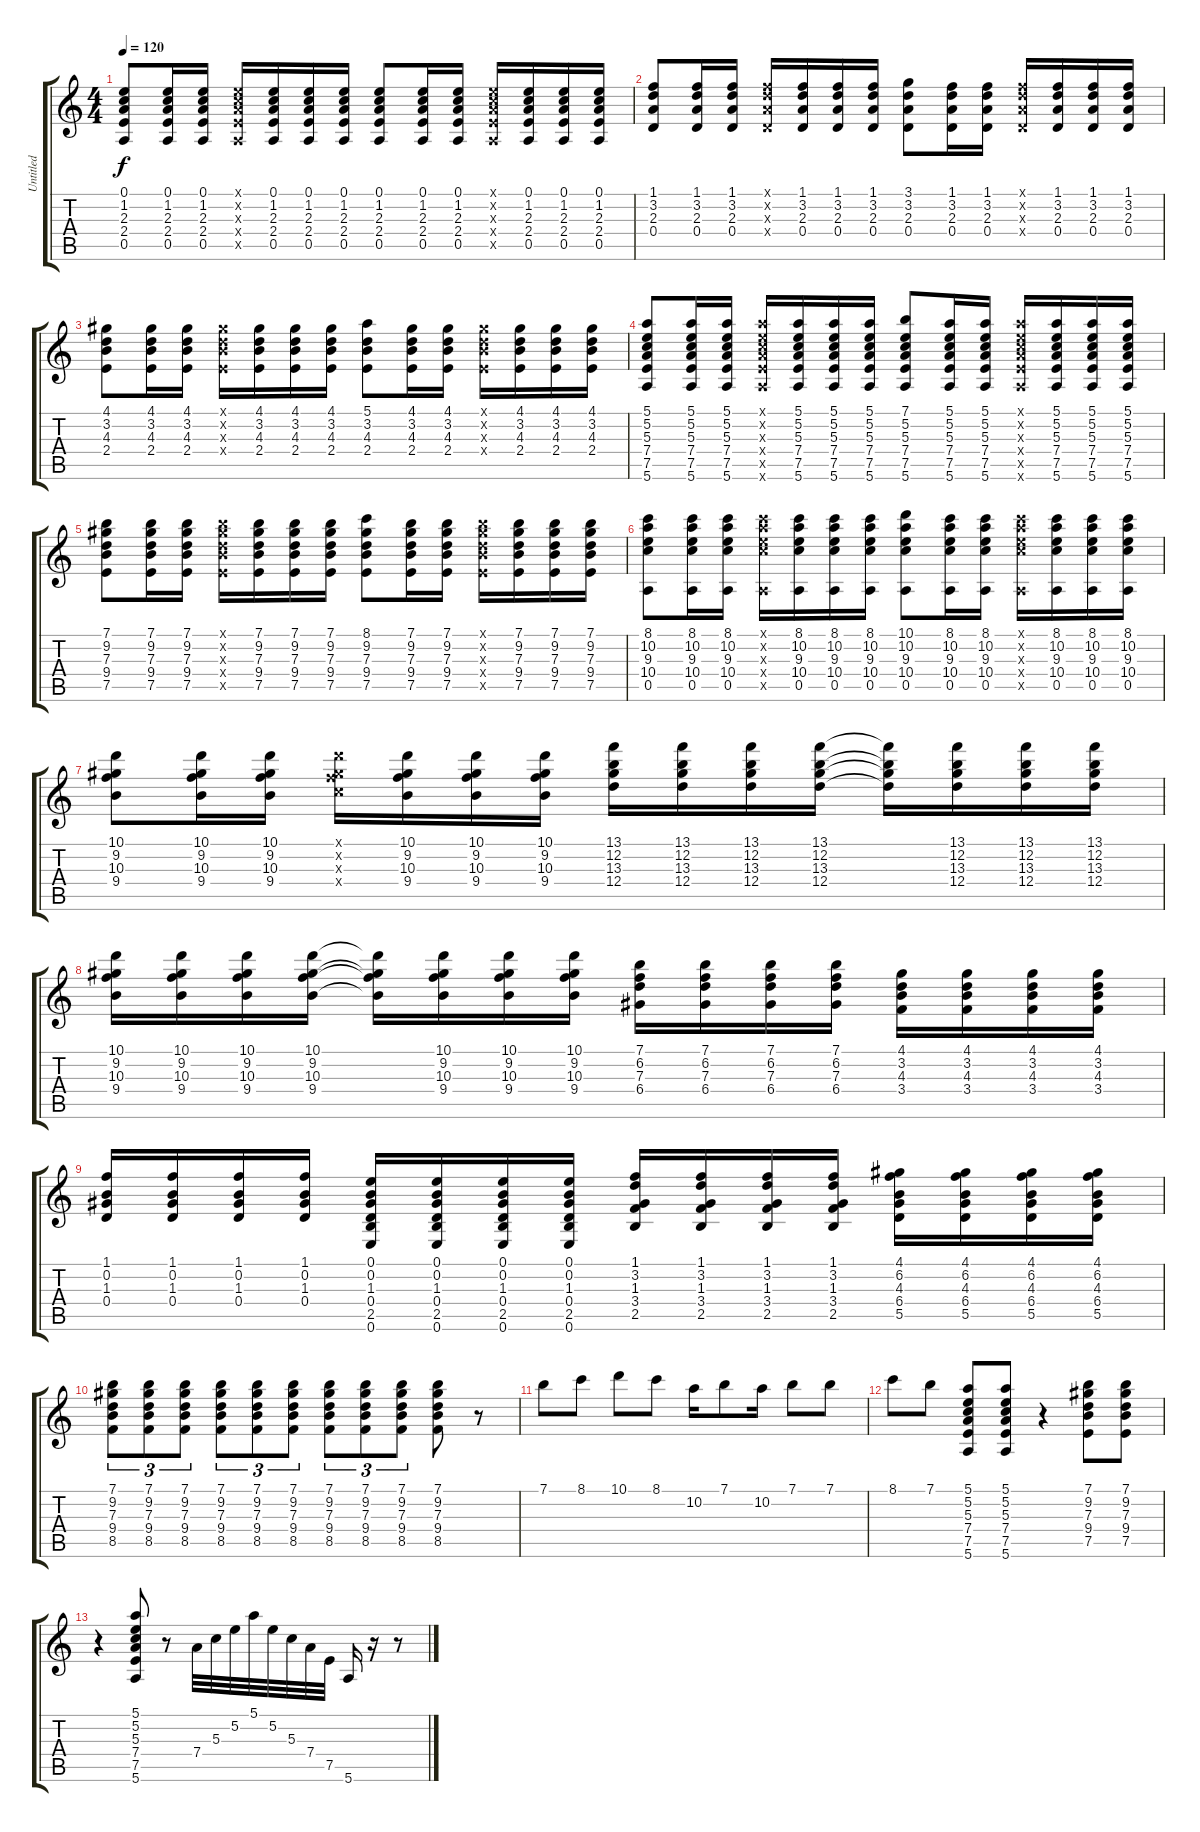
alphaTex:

\track ("Untitled" "Untitled") {instrument acousticguitarnylon}
\staff {score tabs}
\tuning (E4 B3 G3 D3 A2 E2) {hide}
\ts (4 4)
\tempo 120
\clef g2
\ks c
(0.1 1.2 2.3 2.4 0.5).8{dy f} (0.1 1.2 2.3 2.4 0.5).16 (0.1 1.2 2.3 2.4 0.5).16 (0.1{x} 1.2{x} 2.3{x} 2.4{x} 0.5{x}).16 (0.1 1.2 2.3 2.4 0.5).16 (0.1 1.2 2.3 2.4 0.5).16 (0.1 1.2 2.3 2.4 0.5).16 (0.1 1.2 2.3 2.4 0.5).8 (0.1 1.2 2.3 2.4 0.5).16 (0.1 1.2 2.3 2.4 0.5).16 (0.1{x} 1.2{x} 2.3{x} 2.4{x} 0.5{x}).16 (0.1 1.2 2.3 2.4 0.5).16 (0.1 1.2 2.3 2.4 0.5).16 (0.1 1.2 2.3 2.4 0.5).16 |
(1.1 3.2 2.3 0.4).8 (1.1 3.2 2.3 0.4).16 (1.1 3.2 2.3 0.4).16 (1.1{x} 3.2{x} 2.3{x} 0.4{x}).16 (1.1 3.2 2.3 0.4).16 (1.1 3.2 2.3 0.4).16 (1.1 3.2 2.3 0.4).16 (3.1 3.2 2.3 0.4).8 (1.1 3.2 2.3 0.4).16 (1.1 3.2 2.3 0.4).16 (1.1{x} 3.2{x} 2.3{x} 0.4{x}).16 (1.1 3.2 2.3 0.4).16 (1.1 3.2 2.3 0.4).16 (1.1 3.2 2.3 0.4).16 |
(4.1 3.2 4.3 2.4).8 (4.1 3.2 4.3 2.4).16 (4.1 3.2 4.3 2.4).16 (4.1{x} 3.2{x} 4.3{x} 2.4{x}).16 (4.1 3.2 4.3 2.4).16 (4.1 3.2 4.3 2.4).16 (4.1 3.2 4.3 2.4).16 (5.1 3.2 4.3 2.4).8 (4.1 3.2 4.3 2.4).16 (4.1 3.2 4.3 2.4).16 (4.1{x} 3.2{x} 4.3{x} 2.4{x}).16 (4.1 3.2 4.3 2.4).16 (4.1 3.2 4.3 2.4).16 (4.1 3.2 4.3 2.4).16 |
(5.1 5.2 5.3 7.4 7.5 5.6).8 (5.1 5.2 5.3 7.4 7.5 5.6).16 (5.1 5.2 5.3 7.4 7.5 5.6).16 (5.1{x} 5.2{x} 5.3{x} 7.4{x} 7.5{x} 5.6{x}).16 (5.1 5.2 5.3 7.4 7.5 5.6).16 (5.1 5.2 5.3 7.4 7.5 5.6).16 (5.1 5.2 5.3 7.4 7.5 5.6).16 (7.1 5.2 5.3 7.4 7.5 5.6).8 (5.1 5.2 5.3 7.4 7.5 5.6).16 (5.1 5.2 5.3 7.4 7.5 5.6).16 (5.1{x} 5.2{x} 5.3{x} 7.4{x} 7.5{x} 5.6{x}).16 (5.1 5.2 5.3 7.4 7.5 5.6).16 (5.1 5.2 5.3 7.4 7.5 5.6).16 (5.1 5.2 5.3 7.4 7.5 5.6).16 |
(7.1 9.2 7.3 9.4 7.5).8 (7.1 9.2 7.3 9.4 7.5).16 (7.1 9.2 7.3 9.4 7.5).16 (7.1{x} 9.2{x} 7.3{x} 9.4{x} 7.5{x}).16 (7.1 9.2 7.3 9.4 7.5).16 (7.1 9.2 7.3 9.4 7.5).16 (7.1 9.2 7.3 9.4 7.5).16 (8.1 9.2 7.3 9.4 7.5).8 (7.1 9.2 7.3 9.4 7.5).16 (7.1 9.2 7.3 9.4 7.5).16 (7.1{x} 9.2{x} 7.3{x} 9.4{x} 7.5{x}).16 (7.1 9.2 7.3 9.4 7.5).16 (7.1 9.2 7.3 9.4 7.5).16 (7.1 9.2 7.3 9.4 7.5).16 |
(8.1 10.2 9.3 10.4 0.5).8 (8.1 10.2 9.3 10.4 0.5).16 (8.1 10.2 9.3 10.4 0.5).16 (8.1{x} 10.2{x} 9.3{x} 10.4{x} 0.5{x}).16 (8.1 10.2 9.3 10.4 0.5).16 (8.1 10.2 9.3 10.4 0.5).16 (8.1 10.2 9.3 10.4 0.5).16 (10.1 10.2 9.3 10.4 0.5).8 (8.1 10.2 9.3 10.4 0.5).16 (8.1 10.2 9.3 10.4 0.5).16 (8.1{x} 10.2{x} 9.3{x} 10.4{x} 0.5{x}).16 (8.1 10.2 9.3 10.4 0.5).16 (8.1 10.2 9.3 10.4 0.5).16 (8.1 10.2 9.3 10.4 0.5).16 |
(10.1 9.2 10.3 9.4).8 (10.1 9.2 10.3 9.4).16 (10.1 9.2 10.3 9.4).16 (10.1{x} 9.2{x} 10.3{x} 10.4{x}).16 (10.1 9.2 10.3 9.4).16 (10.1 9.2 10.3 9.4).16 (10.1 9.2 10.3 9.4).16 (13.1 12.2 13.3 12.4).16 (13.1 12.2 13.3 12.4).16 (13.1 12.2 13.3 12.4).16 (13.1 12.2 13.3 12.4).16 (13.1{t} 12.2{t} 13.3{t} 12.4{t}).16 (13.1 12.2 13.3 12.4).16 (13.1 12.2 13.3 12.4).16 (13.1 12.2 13.3 12.4).16 |
(10.1 9.2 10.3 9.4).16 (10.1 9.2 10.3 9.4).16 (10.1 9.2 10.3 9.4).16 (10.1 9.2 10.3 9.4).16 (10.1{t} 9.2{t} 10.3{t} 9.4{t}).16 (10.1 9.2 10.3 9.4).16 (10.1 9.2 10.3 9.4).16 (10.1 9.2 10.3 9.4).16 (7.1 6.2 7.3 6.4).16 (7.1 6.2 7.3 6.4).16 (7.1 6.2 7.3 6.4).16 (7.1 6.2 7.3 6.4).16 (4.1 3.2 4.3 3.4).16 (4.1 3.2 4.3 3.4).16 (4.1 3.2 4.3 3.4).16 (4.1 3.2 4.3 3.4).16 |
(1.1 0.2 1.3 0.4).16 (1.1 0.2 1.3 0.4).16 (1.1 0.2 1.3 0.4).16 (1.1 0.2 1.3 0.4).16 (0.1 0.2 1.3 0.4 2.5 0.6).16 (0.1 0.2 1.3 0.4 2.5 0.6).16 (0.1 0.2 1.3 0.4 2.5 0.6).16 (0.1 0.2 1.3 0.4 2.5 0.6).16 (1.1 3.2 1.3 3.4 2.5).16 (1.1 3.2 1.3 3.4 2.5).16 (1.1 3.2 1.3 3.4 2.5).16 (1.1 3.2 1.3 3.4 2.5).16 (4.1 6.2 4.3 6.4 5.5).16 (4.1 6.2 4.3 6.4 5.5).16 (4.1 6.2 4.3 6.4 5.5).16 (4.1 6.2 4.3 6.4 5.5).16 |
(7.1 9.2 7.3 9.4 8.5).8{tu (3 2)} (7.1 9.2 7.3 9.4 8.5).8{tu (3 2)} (7.1 9.2 7.3 9.4 8.5).8{tu (3 2)} (7.1 9.2 7.3 9.4 8.5).8{tu (3 2)} (7.1 9.2 7.3 9.4 8.5).8{tu (3 2)} (7.1 9.2 7.3 9.4 8.5).8{tu (3 2)} (7.1 9.2 7.3 9.4 8.5).8{tu (3 2)} (7.1 9.2 7.3 9.4 8.5).8{tu (3 2)} (7.1 9.2 7.3 9.4 8.5).8{tu (3 2)} (7.1 9.2 7.3 9.4 8.5).8 r.8 |
7.1.8 8.1.8 10.1.8 8.1.8 10.2.16 7.1.8 10.2.16 7.1.8 7.1.8 |
8.1.8 7.1.8 (5.1 5.2 5.3 7.4 7.5 5.6).8 (5.1 5.2 5.3 7.4 7.5 5.6).8 r.4 (7.1 9.2 7.3 9.4 7.5).8 (7.1 9.2 7.3 9.4 7.5).8 |
r.4 (5.1 5.2 5.3 7.4 7.5 5.6).8 r.8 7.4.32 5.3.32 5.2.32 5.1.32 5.2.32 5.3.32 7.4.32 7.5.32 5.6.16 r.16 r.8
